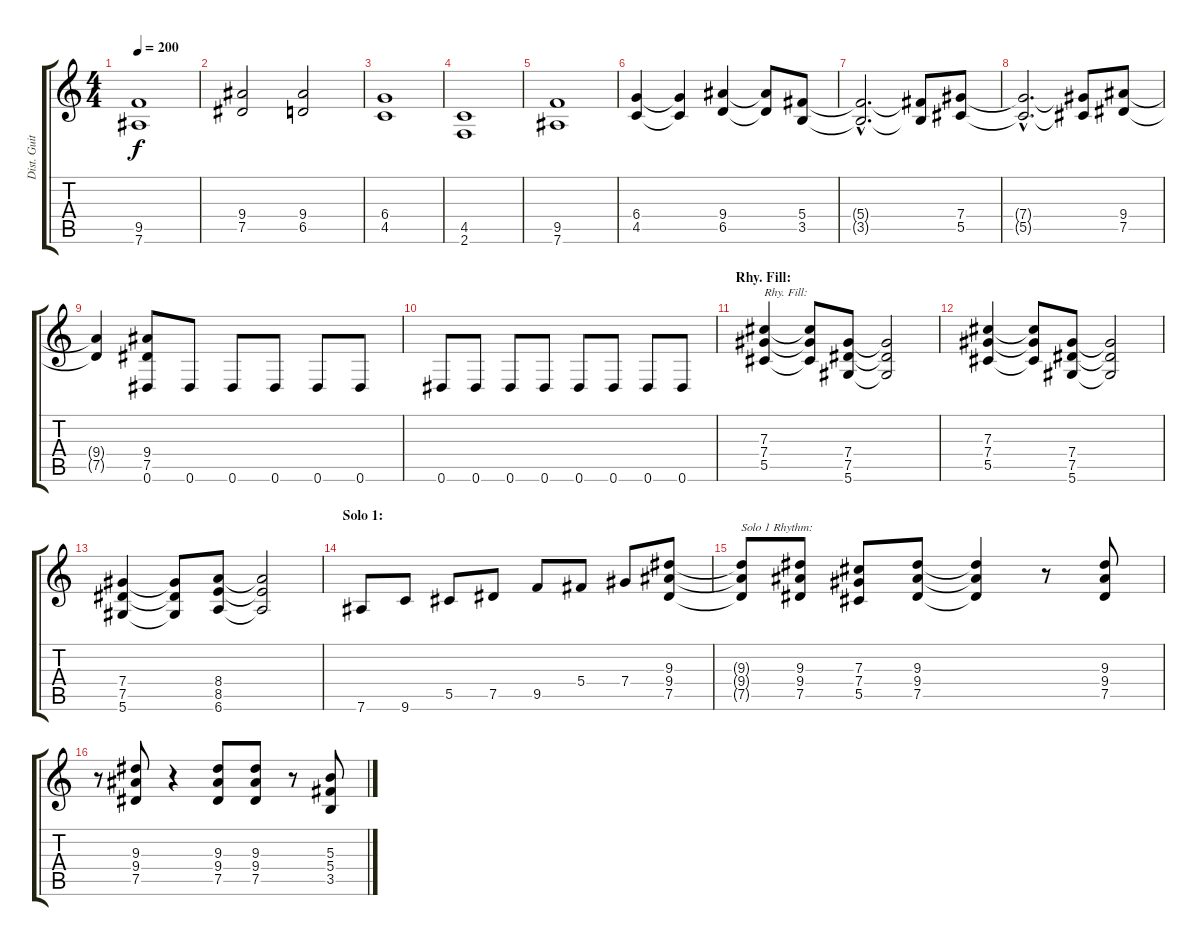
\track ("Dist. Guitar 2" "Dist. Guit") {instrument distortionguitar}
\staff {score tabs}
\tuning (Eb4 Bb3 Gb3 Db3 Ab2 Eb2) {hide}
\ts (4 4)
\tempo 200
\clef g2
\ks c
(9.5 7.6).1{dy f} |
(9.4 7.5).2 (9.4 6.5).2 |
(6.4 4.5).1 |
(4.5 2.6).1 |
(9.5 7.6).1 |
(6.4 4.5).4 (6.4{t} 4.5{t}).4 (9.4 6.5).4 (9.4{t} 6.5{t}).8 (5.4 3.5).8 |
(5.4{hac t} 3.5{hac t}).2{d} (5.4{t} 3.5{t}).8 (7.4 5.5).8 |
(7.4{hac t} 5.5{hac t}).2{d} (7.4{t} 5.5{t}).8 (9.4 7.5).8 |
(9.4{t} 7.5{t}).4 (9.4 7.5 0.6).8 0.6.8 0.6.8 0.6.8 0.6.8 0.6.8 |
0.6.8 0.6.8 0.6.8 0.6.8 0.6.8 0.6.8 0.6.8 0.6.8 |
\section ("" "Rhy. Fill:")
(7.3 7.4 5.5).4{txt "Rhy. Fill:"} (7.3{t} 7.4{t} 5.5{t}).8 (7.4 7.5 5.6).8 (7.4{t} 7.5{t} 5.6{t}).2 |
(7.3 7.4 5.5).4 (7.3{t} 7.4{t} 5.5{t}).8 (7.4 7.5 5.6).8 (7.4{t} 7.5{t} 5.6{t}).2 |
(7.4 7.5 5.6).4 (7.4{t} 7.5{t} 5.6{t}).8 (8.4 8.5 6.6).8 (8.4{t} 8.5{t} 6.6{t}).2 |
\section ("" "Solo 1:")
7.6.8 9.6.8 5.5.8 7.5.8 9.5.8 5.4.8 7.4.8 (9.3 9.4 7.5).8 |
(9.3{t} 9.4{t} 7.5{t}).8{txt "Solo 1 Rhythm:"} (9.3 9.4 7.5).8 (7.3 7.4 5.5).8 (9.3 9.4 7.5).8 (9.3{t} 9.4{t} 7.5{t}).4 r.8 (9.3 9.4 7.5).8 |
r.8 (9.3 9.4 7.5).8 r.4 (9.3 9.4 7.5).8 (9.3 9.4 7.5).8 r.8 (5.3 5.4 3.5).8
